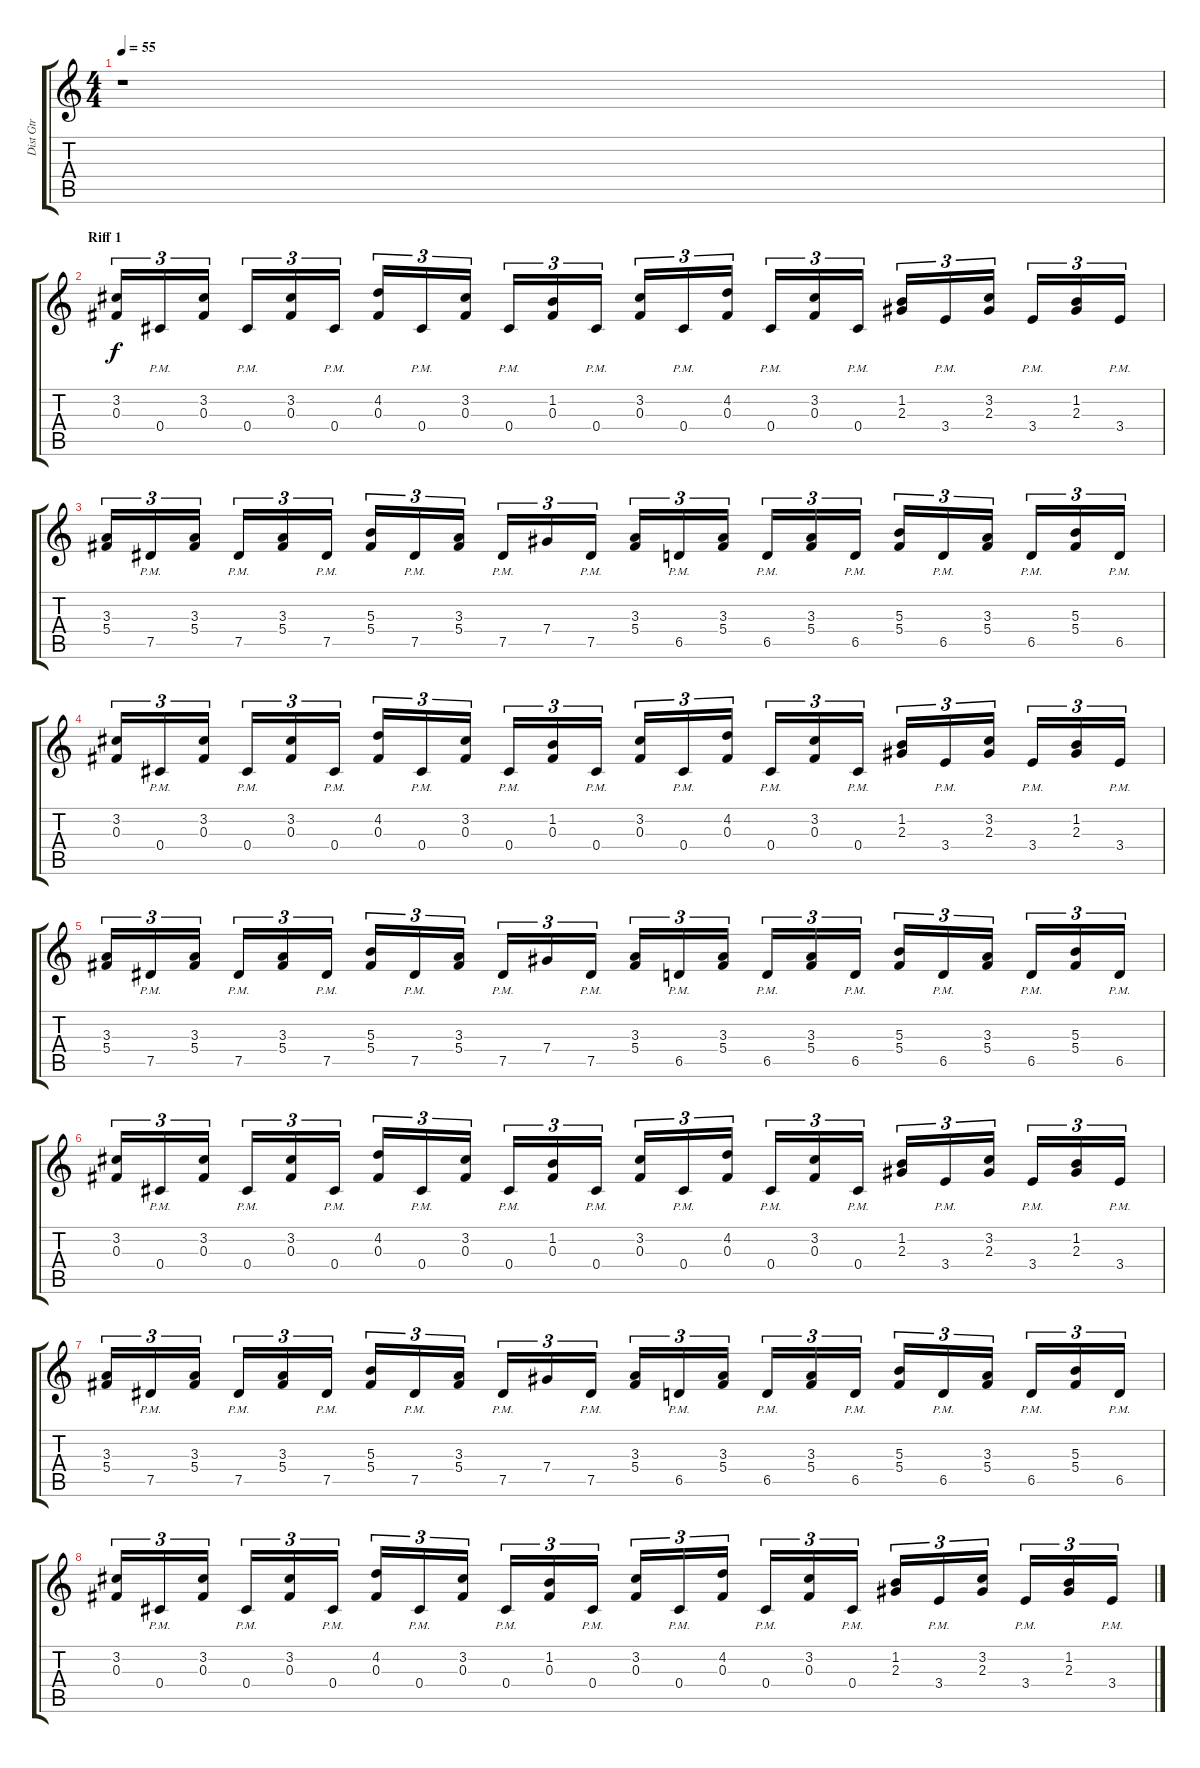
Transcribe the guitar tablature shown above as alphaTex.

\track ("Dist Gtr" "Dist Gtr") {instrument distortionguitar}
\staff {score tabs}
\tuning (Eb4 Bb3 Gb3 Db3 Ab2 Db2) {hide}
\ts (4 4)
\tempo 55
\clef g2
\ks c
r.1{dy f} |
\section ("" "Riff 1")
(3.2 0.3).16{tu (3 2) volume 11} 0.4{pm}.16{tu (3 2)} (3.2 0.3).16{tu (3 2)} 0.4{pm}.16{tu (3 2)} (3.2 0.3).16{tu (3 2)} 0.4{pm}.16{tu (3 2)} (4.2 0.3).16{tu (3 2)} 0.4{pm}.16{tu (3 2)} (3.2 0.3).16{tu (3 2)} 0.4{pm}.16{tu (3 2)} (1.2 0.3).16{tu (3 2)} 0.4{pm}.16{tu (3 2)} (3.2 0.3).16{tu (3 2)} 0.4{pm}.16{tu (3 2)} (4.2 0.3).16{tu (3 2)} 0.4{pm}.16{tu (3 2)} (3.2 0.3).16{tu (3 2)} 0.4{pm}.16{tu (3 2)} (1.2 2.3).16{tu (3 2)} 3.4{pm}.16{tu (3 2)} (3.2 2.3).16{tu (3 2)} 3.4{pm}.16{tu (3 2)} (1.2 2.3).16{tu (3 2)} 3.4{pm}.16{tu (3 2)} |
(3.3 5.4).16{tu (3 2)} 7.5{pm}.16{tu (3 2)} (3.3 5.4).16{tu (3 2)} 7.5{pm}.16{tu (3 2)} (3.3 5.4).16{tu (3 2)} 7.5{pm}.16{tu (3 2)} (5.3 5.4).16{tu (3 2)} 7.5{pm}.16{tu (3 2)} (3.3 5.4).16{tu (3 2)} 7.5{pm}.16{tu (3 2)} 7.4.16{tu (3 2)} 7.5{pm}.16{tu (3 2)} (3.3 5.4).16{tu (3 2)} 6.5{pm}.16{tu (3 2)} (3.3 5.4).16{tu (3 2)} 6.5{pm}.16{tu (3 2)} (3.3 5.4).16{tu (3 2)} 6.5{pm}.16{tu (3 2)} (5.3 5.4).16{tu (3 2)} 6.5{pm}.16{tu (3 2)} (3.3 5.4).16{tu (3 2)} 6.5{pm}.16{tu (3 2)} (5.3 5.4).16{tu (3 2)} 6.5{pm}.16{tu (3 2)} |
(3.2 0.3).16{tu (3 2)} 0.4{pm}.16{tu (3 2)} (3.2 0.3).16{tu (3 2)} 0.4{pm}.16{tu (3 2)} (3.2 0.3).16{tu (3 2)} 0.4{pm}.16{tu (3 2)} (4.2 0.3).16{tu (3 2)} 0.4{pm}.16{tu (3 2)} (3.2 0.3).16{tu (3 2)} 0.4{pm}.16{tu (3 2)} (1.2 0.3).16{tu (3 2)} 0.4{pm}.16{tu (3 2)} (3.2 0.3).16{tu (3 2)} 0.4{pm}.16{tu (3 2)} (4.2 0.3).16{tu (3 2)} 0.4{pm}.16{tu (3 2)} (3.2 0.3).16{tu (3 2)} 0.4{pm}.16{tu (3 2)} (1.2 2.3).16{tu (3 2)} 3.4{pm}.16{tu (3 2)} (3.2 2.3).16{tu (3 2)} 3.4{pm}.16{tu (3 2)} (1.2 2.3).16{tu (3 2)} 3.4{pm}.16{tu (3 2)} |
(3.3 5.4).16{tu (3 2)} 7.5{pm}.16{tu (3 2)} (3.3 5.4).16{tu (3 2)} 7.5{pm}.16{tu (3 2)} (3.3 5.4).16{tu (3 2)} 7.5{pm}.16{tu (3 2)} (5.3 5.4).16{tu (3 2)} 7.5{pm}.16{tu (3 2)} (3.3 5.4).16{tu (3 2)} 7.5{pm}.16{tu (3 2)} 7.4.16{tu (3 2)} 7.5{pm}.16{tu (3 2)} (3.3 5.4).16{tu (3 2)} 6.5{pm}.16{tu (3 2)} (3.3 5.4).16{tu (3 2)} 6.5{pm}.16{tu (3 2)} (3.3 5.4).16{tu (3 2)} 6.5{pm}.16{tu (3 2)} (5.3 5.4).16{tu (3 2)} 6.5{pm}.16{tu (3 2)} (3.3 5.4).16{tu (3 2)} 6.5{pm}.16{tu (3 2)} (5.3 5.4).16{tu (3 2)} 6.5{pm}.16{tu (3 2)} |
(3.2 0.3).16{tu (3 2)} 0.4{pm}.16{tu (3 2)} (3.2 0.3).16{tu (3 2)} 0.4{pm}.16{tu (3 2)} (3.2 0.3).16{tu (3 2)} 0.4{pm}.16{tu (3 2)} (4.2 0.3).16{tu (3 2)} 0.4{pm}.16{tu (3 2)} (3.2 0.3).16{tu (3 2)} 0.4{pm}.16{tu (3 2)} (1.2 0.3).16{tu (3 2)} 0.4{pm}.16{tu (3 2)} (3.2 0.3).16{tu (3 2)} 0.4{pm}.16{tu (3 2)} (4.2 0.3).16{tu (3 2)} 0.4{pm}.16{tu (3 2)} (3.2 0.3).16{tu (3 2)} 0.4{pm}.16{tu (3 2)} (1.2 2.3).16{tu (3 2)} 3.4{pm}.16{tu (3 2)} (3.2 2.3).16{tu (3 2)} 3.4{pm}.16{tu (3 2)} (1.2 2.3).16{tu (3 2)} 3.4{pm}.16{tu (3 2)} |
(3.3 5.4).16{tu (3 2)} 7.5{pm}.16{tu (3 2)} (3.3 5.4).16{tu (3 2)} 7.5{pm}.16{tu (3 2)} (3.3 5.4).16{tu (3 2)} 7.5{pm}.16{tu (3 2)} (5.3 5.4).16{tu (3 2)} 7.5{pm}.16{tu (3 2)} (3.3 5.4).16{tu (3 2)} 7.5{pm}.16{tu (3 2)} 7.4.16{tu (3 2)} 7.5{pm}.16{tu (3 2)} (3.3 5.4).16{tu (3 2)} 6.5{pm}.16{tu (3 2)} (3.3 5.4).16{tu (3 2)} 6.5{pm}.16{tu (3 2)} (3.3 5.4).16{tu (3 2)} 6.5{pm}.16{tu (3 2)} (5.3 5.4).16{tu (3 2)} 6.5{pm}.16{tu (3 2)} (3.3 5.4).16{tu (3 2)} 6.5{pm}.16{tu (3 2)} (5.3 5.4).16{tu (3 2)} 6.5{pm}.16{tu (3 2)} |
(3.2 0.3).16{tu (3 2)} 0.4{pm}.16{tu (3 2)} (3.2 0.3).16{tu (3 2)} 0.4{pm}.16{tu (3 2)} (3.2 0.3).16{tu (3 2)} 0.4{pm}.16{tu (3 2)} (4.2 0.3).16{tu (3 2)} 0.4{pm}.16{tu (3 2)} (3.2 0.3).16{tu (3 2)} 0.4{pm}.16{tu (3 2)} (1.2 0.3).16{tu (3 2)} 0.4{pm}.16{tu (3 2)} (3.2 0.3).16{tu (3 2)} 0.4{pm}.16{tu (3 2)} (4.2 0.3).16{tu (3 2)} 0.4{pm}.16{tu (3 2)} (3.2 0.3).16{tu (3 2)} 0.4{pm}.16{tu (3 2)} (1.2 2.3).16{tu (3 2)} 3.4{pm}.16{tu (3 2)} (3.2 2.3).16{tu (3 2)} 3.4{pm}.16{tu (3 2)} (1.2 2.3).16{tu (3 2)} 3.4{pm}.16{tu (3 2)}
